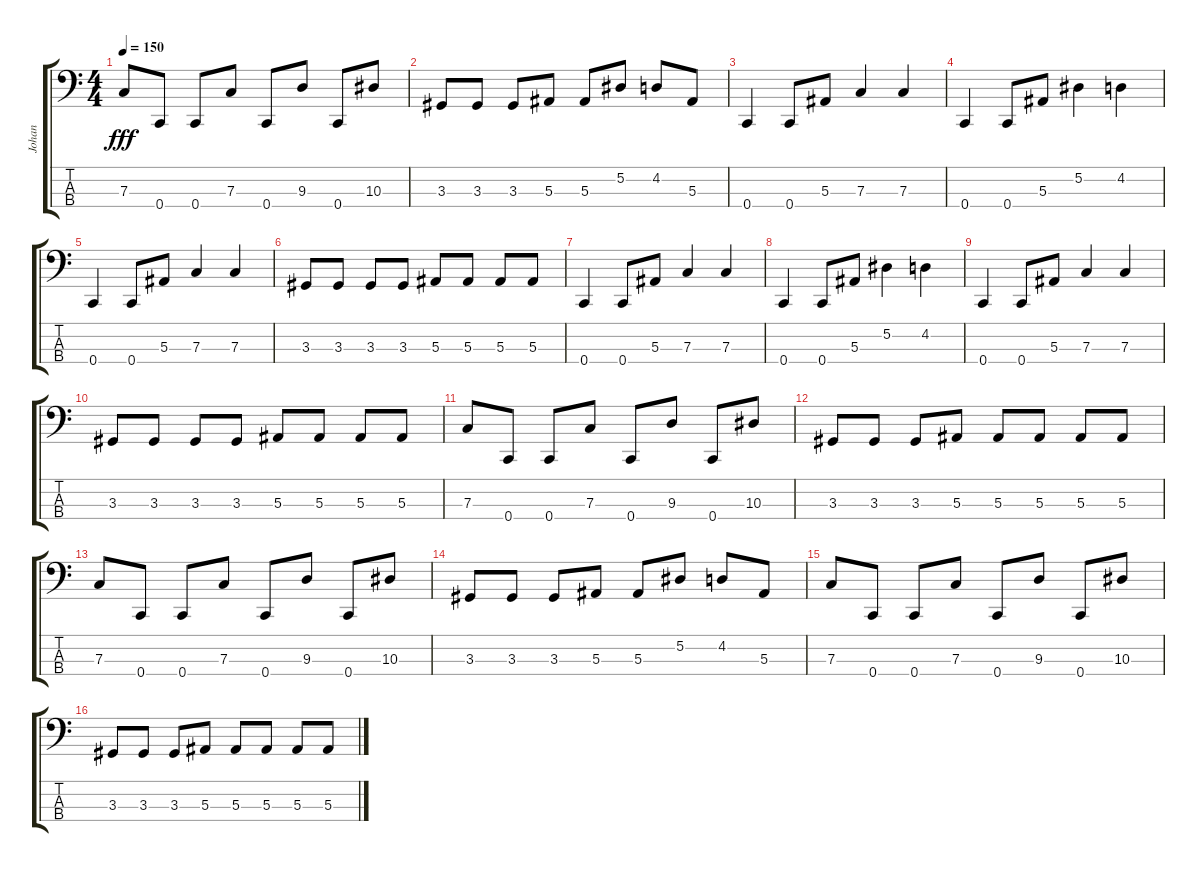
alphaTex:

\track ("Johan" "Johan") {instrument electricbasspick}
\staff {score tabs}
\tuning (Eb2 Bb1 F1 C1) {hide}
\ts (4 4)
\tempo 150
\clef f4
\ks c
7.3.8{dy fff} 0.4.8 0.4.8 7.3.8 0.4.8 9.3.8 0.4.8 10.3.8 |
3.3.8 3.3.8 3.3.8 5.3.8 5.3.8 5.2.8 4.2.8 5.3.8 |
0.4.4 0.4.8 5.3.8 7.3.4 7.3.4 |
0.4.4 0.4.8 5.3.8 5.2.4 4.2.4 |
0.4.4 0.4.8 5.3.8 7.3.4 7.3.4 |
3.3.8 3.3.8 3.3.8 3.3.8 5.3.8 5.3.8 5.3.8 5.3.8 |
0.4.4 0.4.8 5.3.8 7.3.4 7.3.4 |
0.4.4 0.4.8 5.3.8 5.2.4 4.2.4 |
0.4.4 0.4.8 5.3.8 7.3.4 7.3.4 |
3.3.8 3.3.8 3.3.8 3.3.8 5.3.8 5.3.8 5.3.8 5.3.8 |
7.3.8 0.4.8 0.4.8 7.3.8 0.4.8 9.3.8 0.4.8 10.3.8 |
3.3.8 3.3.8 3.3.8 5.3.8 5.3.8 5.3.8 5.3.8 5.3.8 |
7.3.8 0.4.8 0.4.8 7.3.8 0.4.8 9.3.8 0.4.8 10.3.8 |
3.3.8 3.3.8 3.3.8 5.3.8 5.3.8 5.2.8 4.2.8 5.3.8 |
7.3.8 0.4.8 0.4.8 7.3.8 0.4.8 9.3.8 0.4.8 10.3.8 |
3.3.8 3.3.8 3.3.8 5.3.8 5.3.8 5.3.8 5.3.8 5.3.8
